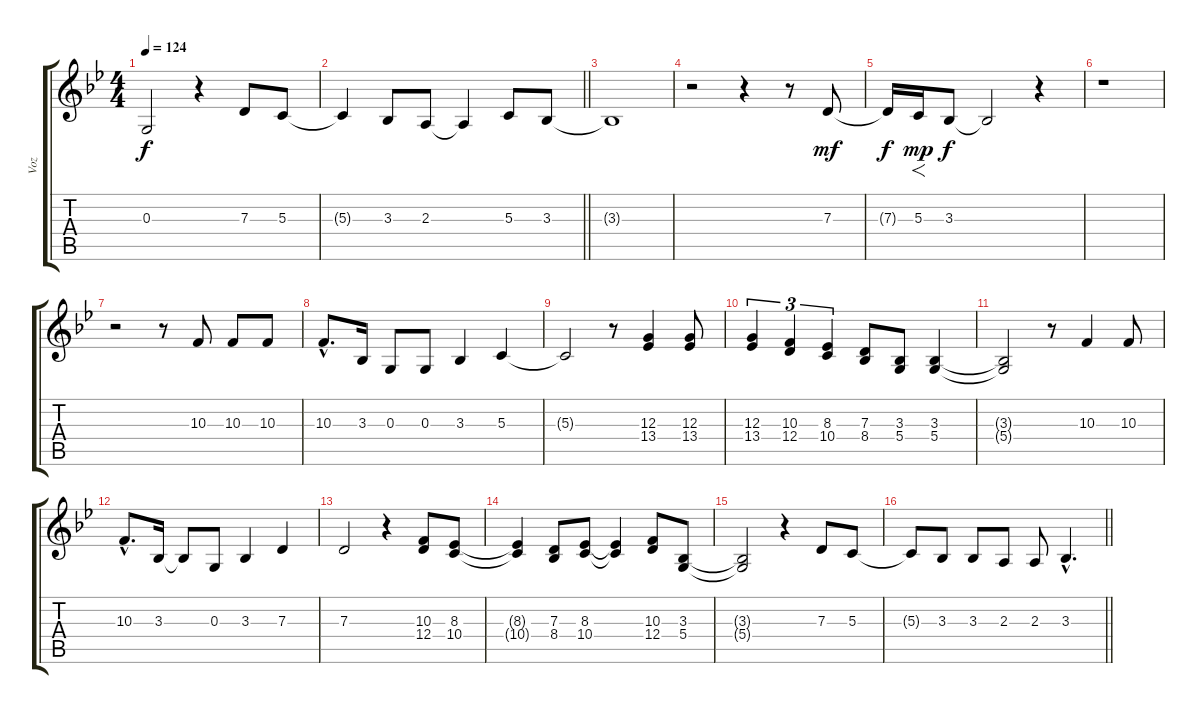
\track ("Voz" "Voz") {instrument lead6voice}
\staff {score tabs}
\tuning (E4 B3 G3 D3 A2 E2) {hide}
\ts (4 4)
\tempo 124
\clef g2
\ks bb
0.3{t}.2{dy f} r.4 7.3.8 5.3.8 |
\barLineRight lightlight
5.3{t}.4 3.3.8 2.3.8 2.3{t}.4 5.3.8 3.3.8 |
3.3{t}.1 |
r.2 r.4 r.8 7.3.8{dy mf} |
7.3{t}.16{dy f} 5.3.16{f dy mp} 3.3.8{dy f} 3.3{t}.2 r.4 |
r.1 |
r.2 r.8 10.3.8 10.3.8 10.3.8 |
10.3{hac}.8{d} 3.3.16 0.3.8 0.3.8 3.3.4 5.3.4 |
5.3{t}.2 r.8 (12.3 13.4).4 (12.3 13.4).8 |
(12.3 13.4).4{tu (3 2)} (10.3 12.4).4{tu (3 2)} (8.3 10.4).4{tu (3 2)} (7.3 8.4).8 (3.3 5.4).8 (3.3 5.4).4 |
(3.3{t} 5.4{t}).2 r.8 10.3.4 10.3.8 |
10.3{hac}.8{d} 3.3.16 3.3{t}.8 0.3.8 3.3.4 7.3.4 |
7.3.2 r.4 (10.3 12.4).8 (8.3 10.4).8 |
(8.3{t} 10.4{t}).4 (7.3 8.4).8 (8.3 10.4).8 (8.3{t} 10.4{t}).4 (10.3 12.4).8 (3.3 5.4).8 |
(3.3{t} 5.4{t}).2 r.4 7.3.8 5.3.8 |
\barLineRight lightlight
5.3{t}.8 3.3.8 3.3.8 2.3.8 2.3.8 3.3{hac}.4{d}
